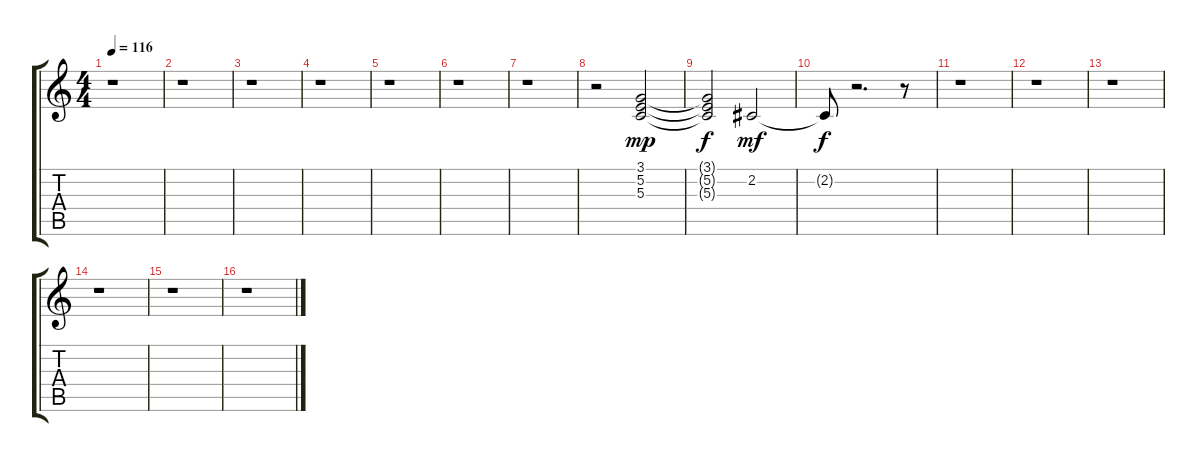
\track "" {instrument pad4choir}
\staff {score tabs}
\tuning (E4 B3 G3 D3 A2 E2) {hide}
\ts (4 4)
\tempo 116
\clef g2
\ks c
r.1{dy f} |
r.1 |
r.1 |
r.1 |
r.1 |
r.1 |
r.1 |
r.2 (3.1 5.2 5.3).2{dy mp} |
(3.1{t} 5.2{t} 5.3{t}).2{dy f} 2.2.2{dy mf} |
2.2{t}.8{dy f} r.2{d} r.8 |
r.1 |
r.1 |
r.1 |
r.1 |
r.1 |
r.1
